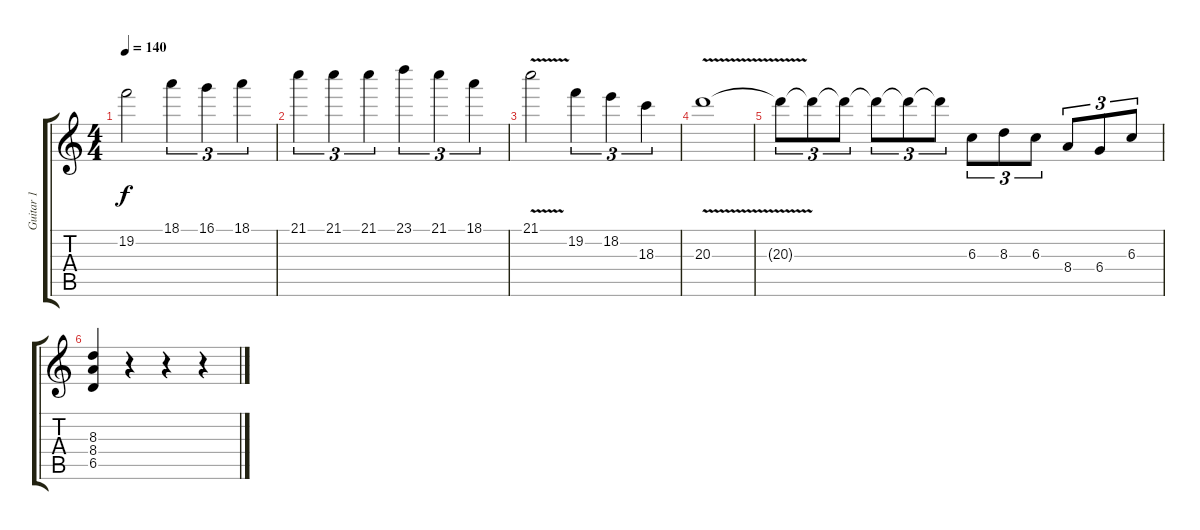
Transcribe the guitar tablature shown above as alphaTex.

\track ("Guitar 1" "Guitar 1") {instrument distortionguitar}
\staff {score tabs}
\tuning (Eb4 Bb3 Gb3 Db3 Ab2 Eb2) {hide}
\ts (4 4)
\tempo 140
\clef g2
\ks c
19.2.2{dy f} 18.1.4{tu (3 2)} 16.1.4{tu (3 2)} 18.1.4{tu (3 2)} |
21.1.4{tu (3 2)} 21.1.4{tu (3 2)} 21.1.4{tu (3 2)} 23.1.4{tu (3 2)} 21.1.4{tu (3 2)} 18.1.4{tu (3 2)} |
21.1{v}.2 19.2.4{tu (3 2)} 18.2.4{tu (3 2)} 18.3.4{tu (3 2)} |
20.3{v}.1 |
20.3{t}.8{tu (3 2)} 20.3{t}.8{tu (3 2)} 20.3{t}.8{tu (3 2)} 20.3{t}.8{tu (3 2)} 20.3{t}.8{tu (3 2)} 20.3{t}.8{tu (3 2)} 6.3.8{tu (3 2)} 8.3.8{tu (3 2)} 6.3.8{tu (3 2)} 8.4.8{tu (3 2)} 6.4.8{tu (3 2)} 6.3.8{tu (3 2)} |
(8.3 8.4 6.5).4 r.4 r.4 r.4
